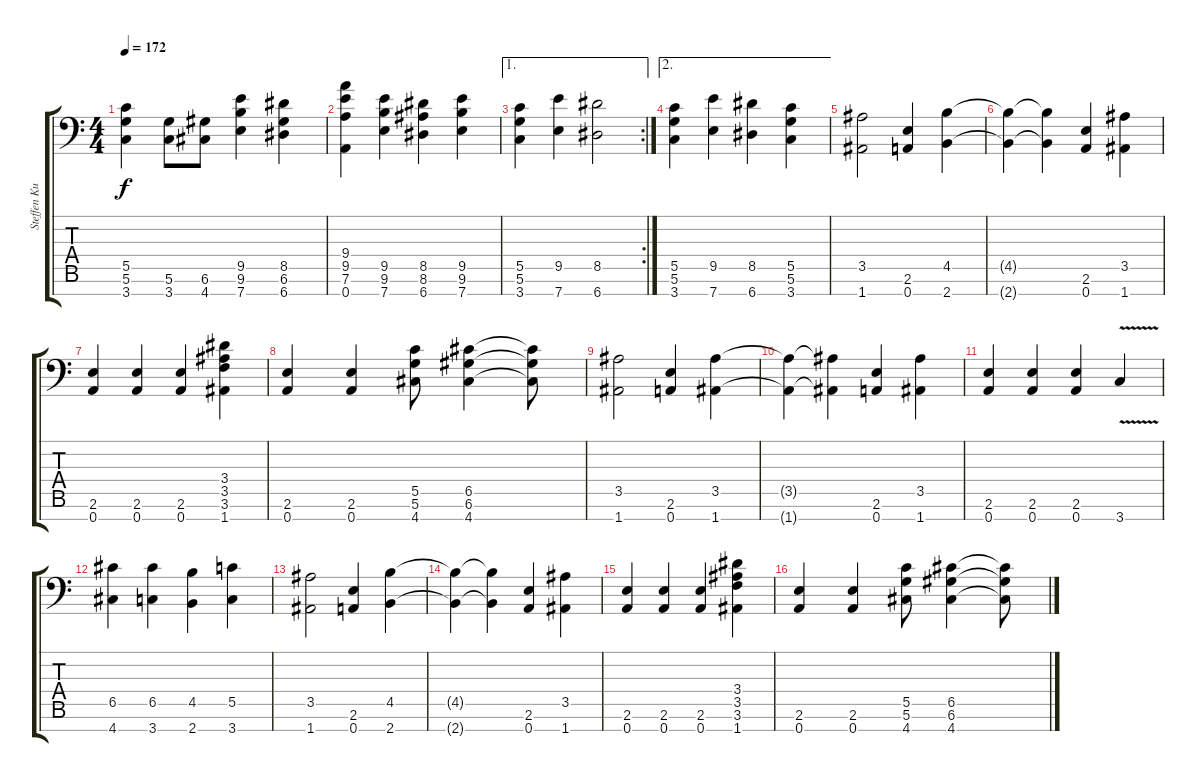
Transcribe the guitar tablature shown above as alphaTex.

\track ("Steffen Kummerer" "Steffen Ku") {instrument distortionguitar}
\staff {score tabs}
\tuning (D4 A3 F3 C3 G2 D2 A1) {hide}
\ts (4 4)
\tempo 172
\clef f4
\ks c
(5.5 5.6 3.7).4{dy f} (5.6 3.7).8 (6.6 4.7).8 (9.5 9.6 7.7).4 (8.5 6.6 6.7).4 |
(9.4 9.5 7.6 0.7).4 (9.5 9.6 7.7).4 (8.5 8.6 6.7).4 (9.5 9.6 7.7).4 |
\ae 1
\rc 2
(5.5 5.6 3.7).4 (9.5 7.7).4 (8.5 6.7).2 |
\ae 2
(5.5 5.6 3.7).4 (9.5 7.7).4 (8.5 6.7).4 (5.5 5.6 3.7).4 |
(3.5 1.7).2 (2.6 0.7).4 (4.5 2.7).4 |
(4.5{t} 2.7{t}).4 (4.5{t} 2.7{t}).4 (2.6 0.7).4 (3.5 1.7).4 |
(2.6 0.7).4 (2.6 0.7).4 (2.6 0.7).4 (3.4 3.5 3.6 1.7).4 |
(2.6 0.7).4 (2.6 0.7).4 (5.5 5.6 4.7).8 (6.5 6.6 4.7).4 (6.5{t} 6.6{t} 4.7{t}).8 |
(3.5 1.7).2 (2.6 0.7).4 (3.5 1.7).4 |
(3.5{t} 1.7{t}).4 (3.5{t} 1.7{t}).4 (2.6 0.7).4 (3.5 1.7).4 |
(2.6 0.7).4 (2.6 0.7).4 (2.6 0.7).4 3.7{v}.4 |
(6.5 4.7).4 (6.5 3.7).4 (4.5 2.7).4 (5.5 3.7).4 |
(3.5 1.7).2 (2.6 0.7).4 (4.5 2.7).4 |
(4.5{t} 2.7{t}).4 (4.5{t} 2.7{t}).4 (2.6 0.7).4 (3.5 1.7).4 |
(2.6 0.7).4 (2.6 0.7).4 (2.6 0.7).4 (3.4 3.5 3.6 1.7).4 |
(2.6 0.7).4 (2.6 0.7).4 (5.5 5.6 4.7).8 (6.5 6.6 4.7).4 (6.5{t} 6.6{t} 4.7{t}).8
